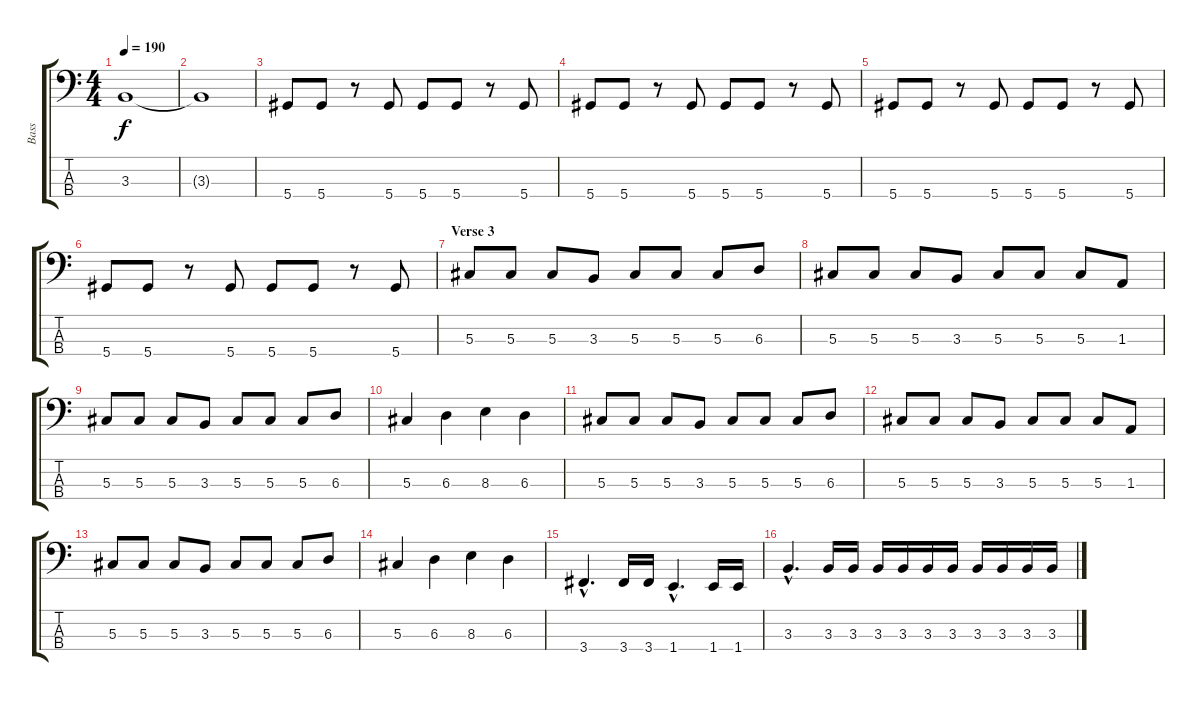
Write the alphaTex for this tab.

\track ("Bass" "Bass") {instrument electricbasspick}
\staff {score tabs}
\tuning (Gb2 Db2 Ab1 Eb1) {hide}
\ts (4 4)
\tempo 190
\clef f4
\ks c
3.3.1{dy f} |
3.3{t}.1 |
5.4.8 5.4.8 r.8 5.4.8 5.4.8 5.4.8 r.8 5.4.8 |
5.4.8 5.4.8 r.8 5.4.8 5.4.8 5.4.8 r.8 5.4.8 |
5.4.8 5.4.8 r.8 5.4.8 5.4.8 5.4.8 r.8 5.4.8 |
5.4.8 5.4.8 r.8 5.4.8 5.4.8 5.4.8 r.8 5.4.8 |
\section ("" "Verse 3")
5.3.8 5.3.8 5.3.8 3.3.8 5.3.8 5.3.8 5.3.8 6.3.8 |
5.3.8 5.3.8 5.3.8 3.3.8 5.3.8 5.3.8 5.3.8 1.3.8 |
5.3.8 5.3.8 5.3.8 3.3.8 5.3.8 5.3.8 5.3.8 6.3.8 |
5.3.4 6.3.4 8.3.4 6.3.4 |
5.3.8 5.3.8 5.3.8 3.3.8 5.3.8 5.3.8 5.3.8 6.3.8 |
5.3.8 5.3.8 5.3.8 3.3.8 5.3.8 5.3.8 5.3.8 1.3.8 |
5.3.8 5.3.8 5.3.8 3.3.8 5.3.8 5.3.8 5.3.8 6.3.8 |
5.3.4 6.3.4 8.3.4 6.3.4 |
3.4{hac}.4{d} 3.4.16 3.4.16 1.4{hac}.4{d} 1.4.16 1.4.16 |
3.3{hac}.4{d} 3.3.16 3.3.16 3.3.16 3.3.16 3.3.16 3.3.16 3.3.16 3.3.16 3.3.16 3.3.16
